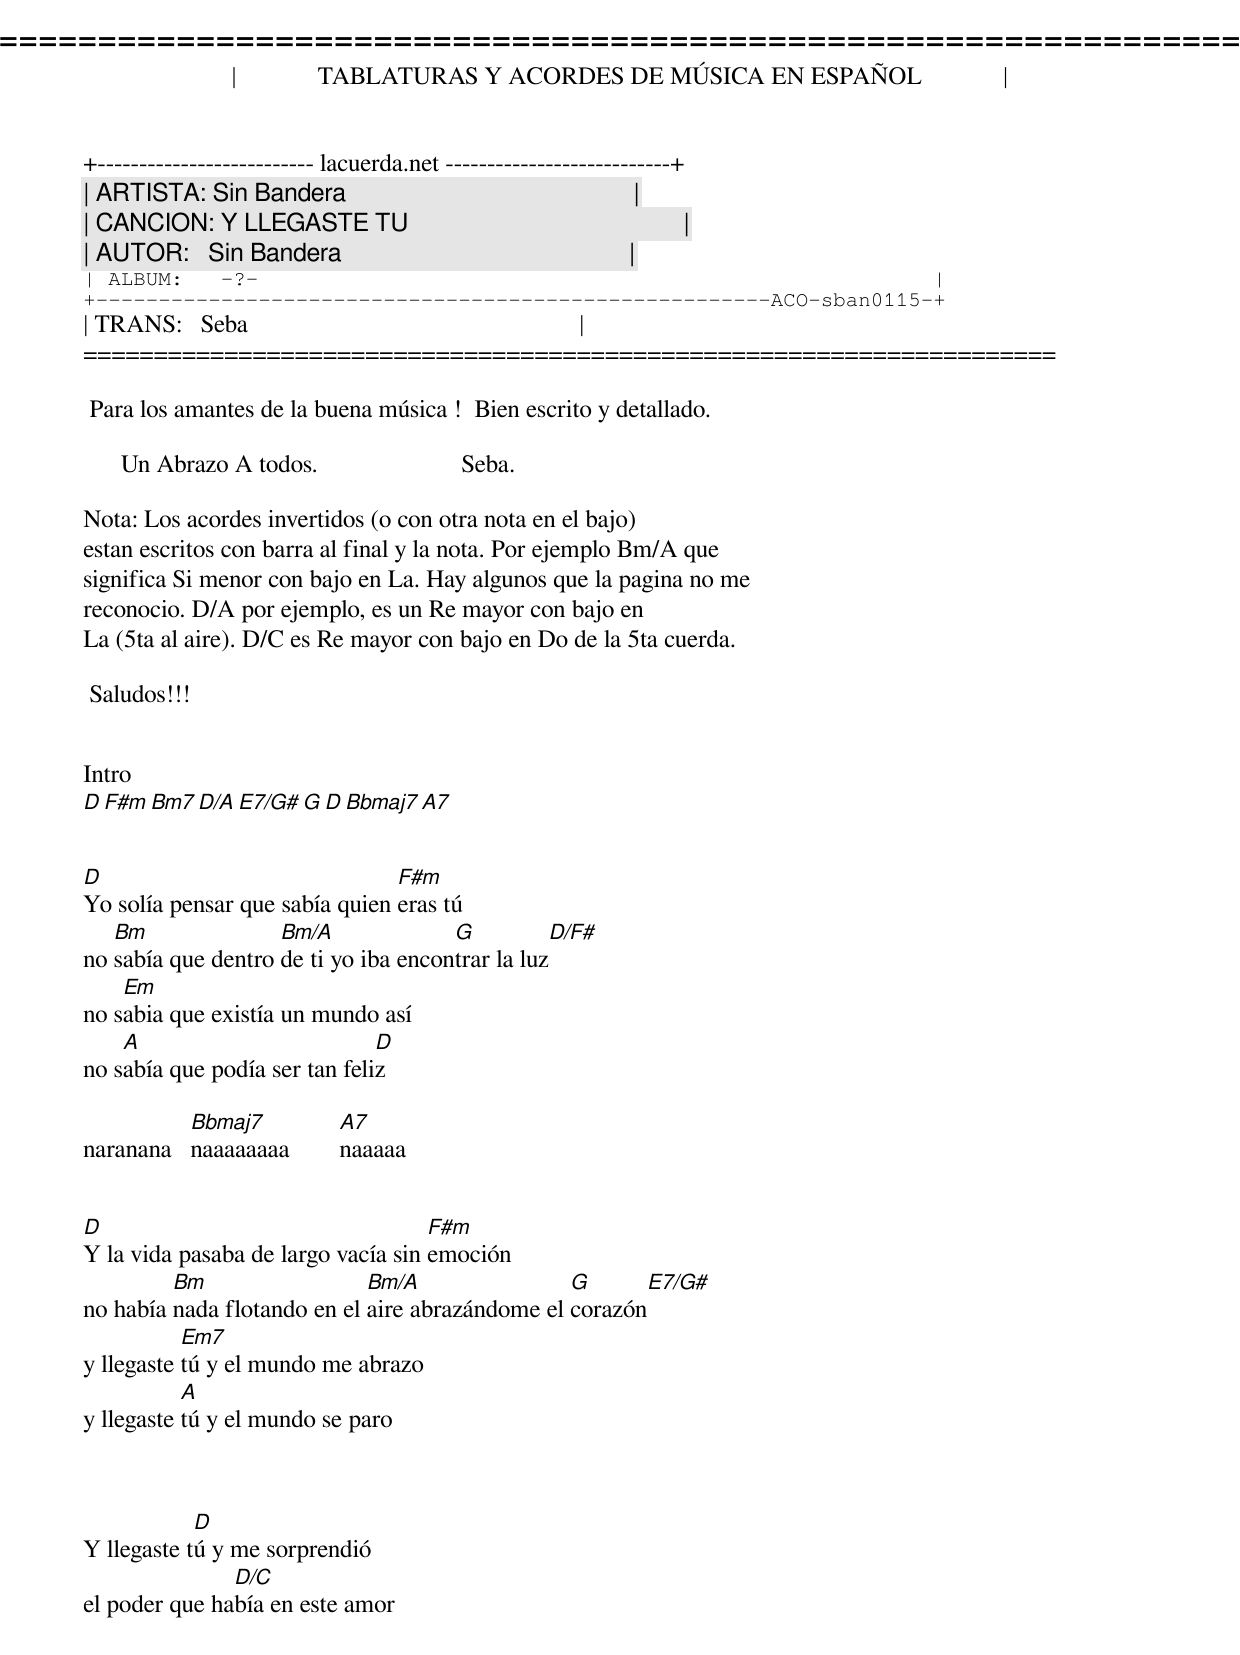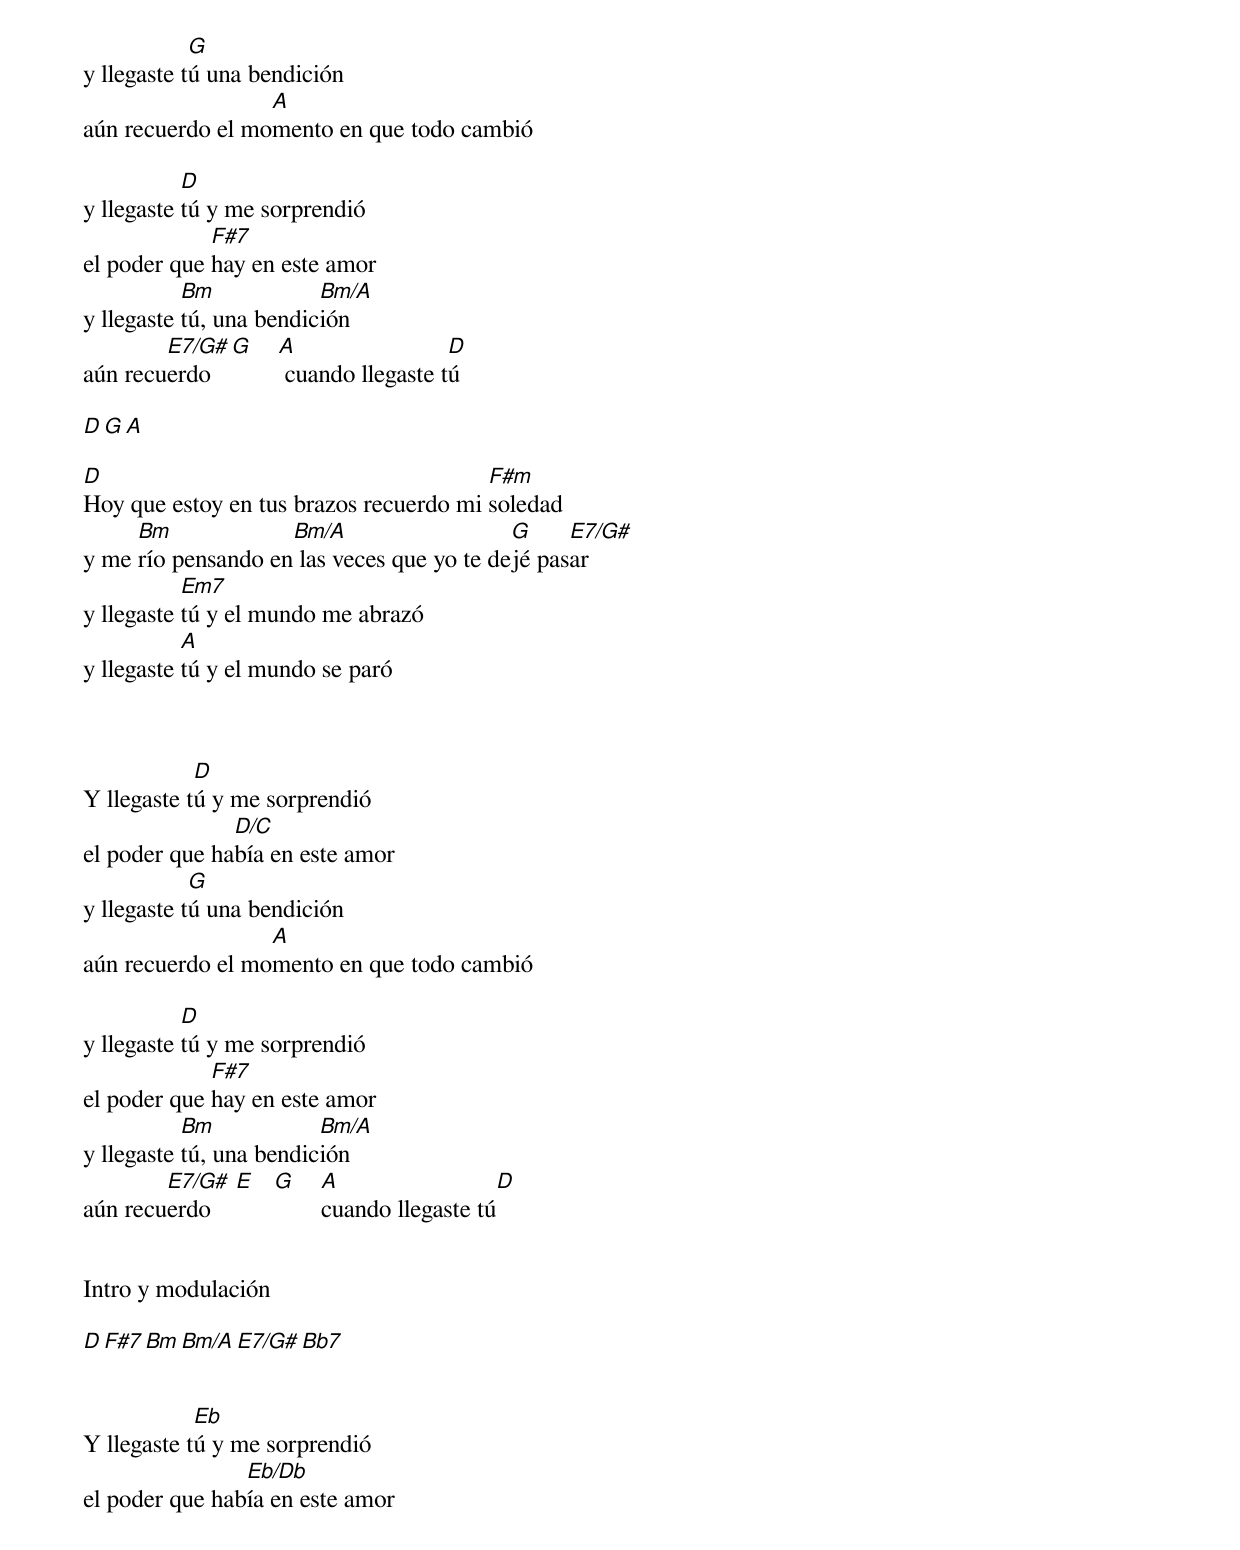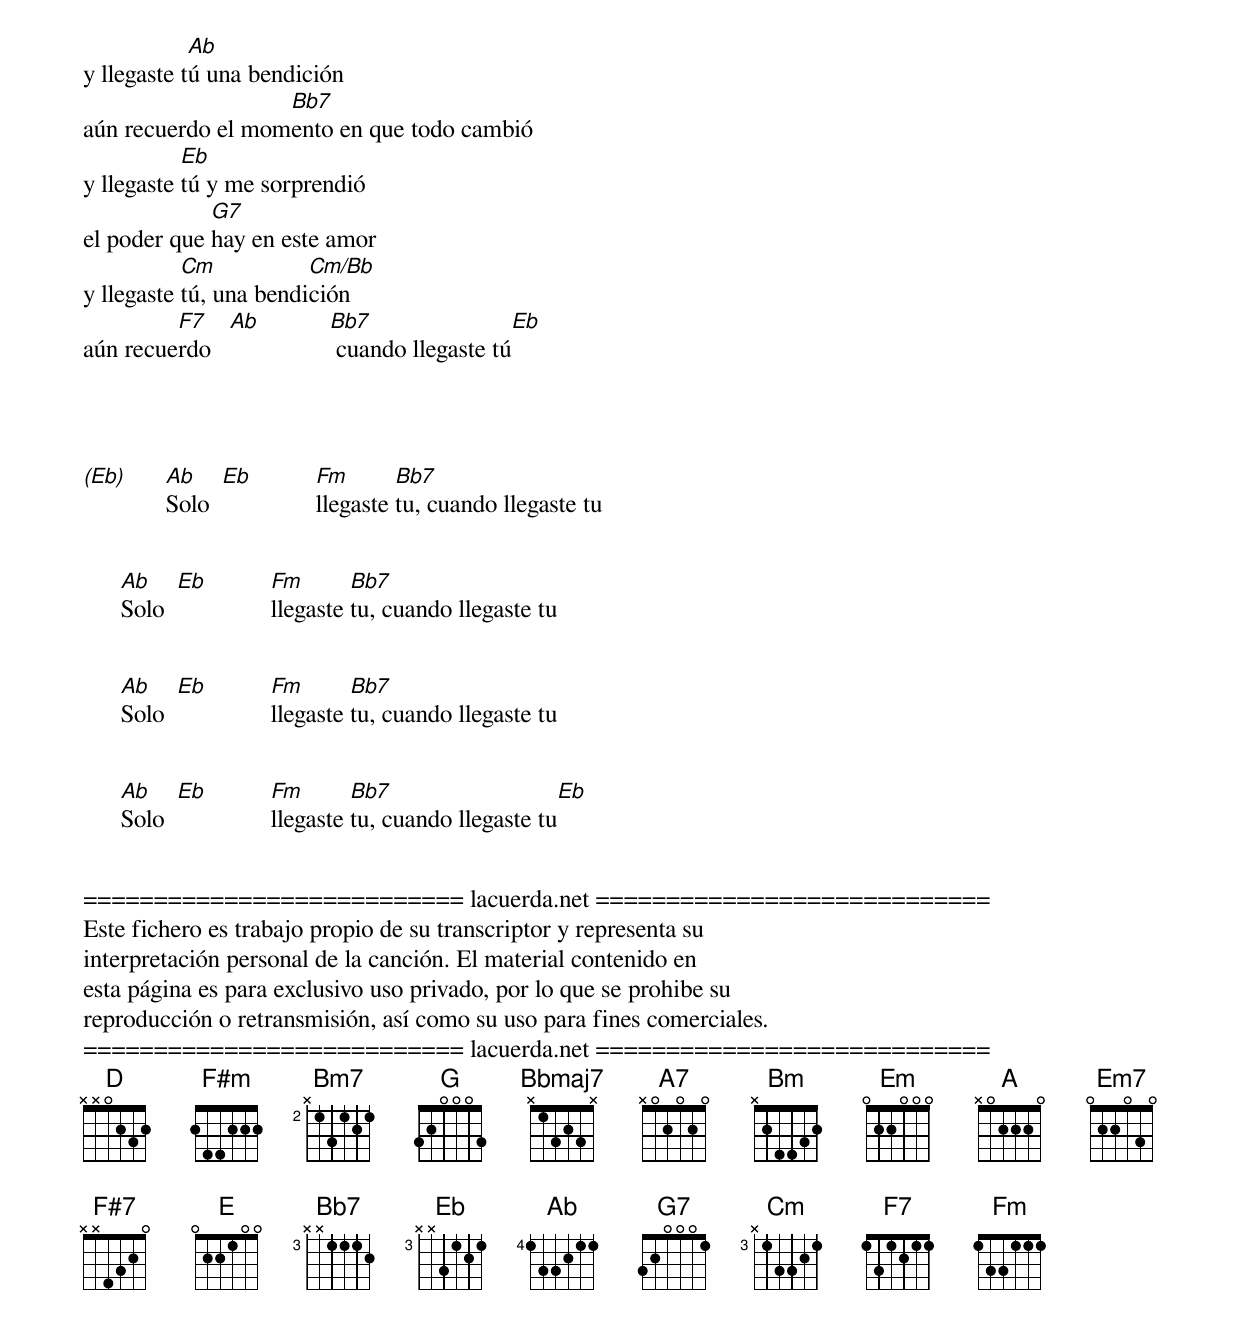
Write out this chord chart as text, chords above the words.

=====================================================================
|             TABLATURAS Y ACORDES DE MÚSICA EN ESPAÑOL             |
+-------------------------- lacuerda.net ---------------------------+
| ARTISTA: Sin Bandera                                              |
| CANCION: Y LLEGASTE TU                                            |
| AUTOR:   Sin Bandera                                              |
| ALBUM:   -?-                                                      |
+------------------------------------------------------ACO-sban0115-+
| TRANS:   Seba                                                     |
=====================================================================

 Para los amantes de la buena música !  Bien escrito y detallado.

      Un Abrazo A todos.                       Seba.

Nota: Los acordes invertidos (o con otra nota en el bajo)
estan escritos con barra al final y la nota. Por ejemplo Bm/A que
significa Si menor con bajo en La. Hay algunos que la pagina no me
reconocio. D/A por ejemplo, es un Re mayor con bajo en
La (5ta al aire). D/C es Re mayor con bajo en Do de la 5ta cuerda.

 Saludos!!!


Intro
D    F#m    Bm7   D/A    E7/G#    G     D   Bbmaj7      A7


D                               F#m
Yo solía pensar que sabía quien eras tú
   Bm               Bm/A              G                D/F#
no sabía que dentro de ti yo iba encontrar la luz
    Em
no sabia que existía un mundo así
    A                          D
no sabía que podía ser tan feliz

           Bbmaj7           A7
naranana   naaaaaaaa        naaaaa


D                                   F#m
Y la vida pasaba de largo vacía sin emoción
         Bm                  Bm/A                G      E7/G#
no había nada flotando en el aire abrazándome el corazón
           Em7
y llegaste tú y el mundo me abrazo
           A
y llegaste tú y el mundo se paro



            D
Y llegaste tú y me sorprendió
               D/C
el poder que había en este amor
            G
y llegaste tú una bendición
                  A
aún recuerdo el momento en que todo cambió

           D
y llegaste tú y me sorprendió
             F#7
el poder que hay en este amor
           Bm            Bm/A
y llegaste tú, una bendición
        E7/G#  G   A                 D
aún recuerdo        cuando llegaste tú

D     G       A

D                                       F#m
Hoy que estoy en tus brazos recuerdo mi soledad
     Bm             Bm/A                   G     E7/G#
y me río pensando en las veces que yo te dejé pasar
           Em7
y llegaste tú y el mundo me abrazó
           A
y llegaste tú y el mundo se paró



            D
Y llegaste tú y me sorprendió
               D/C
el poder que había en este amor
            G
y llegaste tú una bendición
                  A
aún recuerdo el momento en que todo cambió

           D
y llegaste tú y me sorprendió
             F#7
el poder que hay en este amor
           Bm            Bm/A
y llegaste tú, una bendición
        E7/G#   E  G   A                 D
aún recuerdo           cuando llegaste tú


Intro y modulación

D  F#7  Bm  Bm/A  E7/G#    Bb7


            Eb
Y llegaste tú y me sorprendió
                Eb/Db
el poder que había en este amor
            Ab
y llegaste tú una bendición
                   Bb7
aún recuerdo el momento en que todo cambió
           Eb
y llegaste tú y me sorprendió
             G7
el poder que hay en este amor
           Cm           Cm/Bb
y llegaste tú, una bendición
         F7    Ab         Bb7                Eb
aún recuerdo               cuando llegaste tú




(Eb)  Ab    Eb        Fm       Bb7
      Solo            llegaste tu, cuando llegaste tu


      Ab    Eb        Fm       Bb7
      Solo            llegaste tu, cuando llegaste tu


      Ab    Eb        Fm       Bb7
      Solo            llegaste tu, cuando llegaste tu


      Ab    Eb        Fm       Bb7                     Eb
      Solo            llegaste tu, cuando llegaste tu


=========================== lacuerda.net ============================
Este fichero es trabajo propio de su transcriptor y representa su
interpretación personal de la canción. El material contenido en
esta página es para exclusivo uso privado, por lo que se prohibe su
reproducción o retransmisión, así como su uso para fines comerciales.
=========================== lacuerda.net ============================
